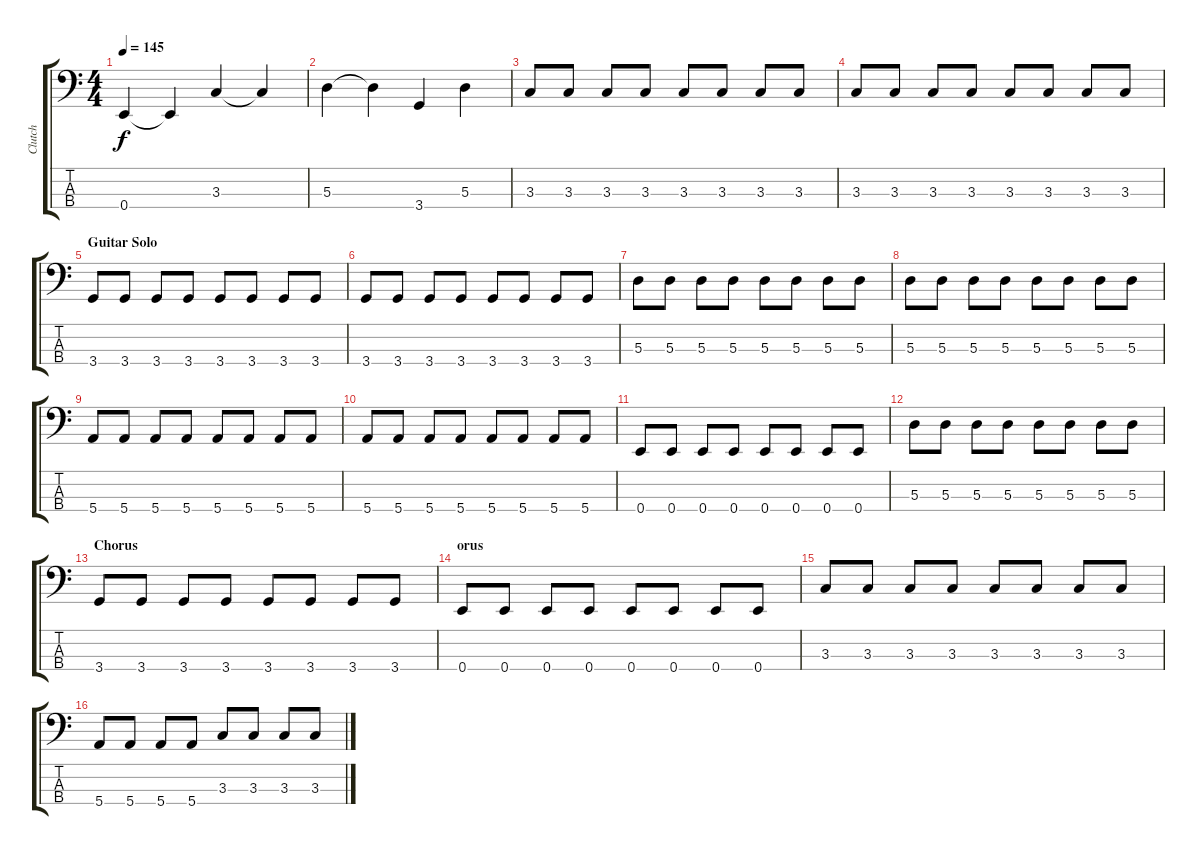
\track ("Clutch" "Clutch") {instrument electricbasspick}
\staff {score tabs}
\tuning (G2 D2 A1 E1) {hide}
\ts (4 4)
\tempo 145
\clef f4
\ks c
0.4.4{dy f} 0.4{t}.4 3.3.4 3.3{t}.4 |
5.3.4 5.3{t}.4 3.4.4 5.3.4 |
3.3.8 3.3.8 3.3.8 3.3.8 3.3.8 3.3.8 3.3.8 3.3.8 |
3.3.8 3.3.8 3.3.8 3.3.8 3.3.8 3.3.8 3.3.8 3.3.8 |
\section ("" "Guitar Solo")
3.4.8 3.4.8 3.4.8 3.4.8 3.4.8 3.4.8 3.4.8 3.4.8 |
3.4.8 3.4.8 3.4.8 3.4.8 3.4.8 3.4.8 3.4.8 3.4.8 |
5.3.8 5.3.8 5.3.8 5.3.8 5.3.8 5.3.8 5.3.8 5.3.8 |
5.3.8 5.3.8 5.3.8 5.3.8 5.3.8 5.3.8 5.3.8 5.3.8 |
5.4.8 5.4.8 5.4.8 5.4.8 5.4.8 5.4.8 5.4.8 5.4.8 |
5.4.8 5.4.8 5.4.8 5.4.8 5.4.8 5.4.8 5.4.8 5.4.8 |
0.4.8 0.4.8 0.4.8 0.4.8 0.4.8 0.4.8 0.4.8 0.4.8 |
5.3.8 5.3.8 5.3.8 5.3.8 5.3.8 5.3.8 5.3.8 5.3.8 |
\section ("" "Chorus")
3.4.8 3.4.8 3.4.8 3.4.8 3.4.8 3.4.8 3.4.8 3.4.8 |
\section ("" "orus")
0.4.8 0.4.8 0.4.8 0.4.8 0.4.8 0.4.8 0.4.8 0.4.8 |
3.3.8 3.3.8 3.3.8 3.3.8 3.3.8 3.3.8 3.3.8 3.3.8 |
5.4.8 5.4.8 5.4.8 5.4.8 3.3.8 3.3.8 3.3.8 3.3.8
